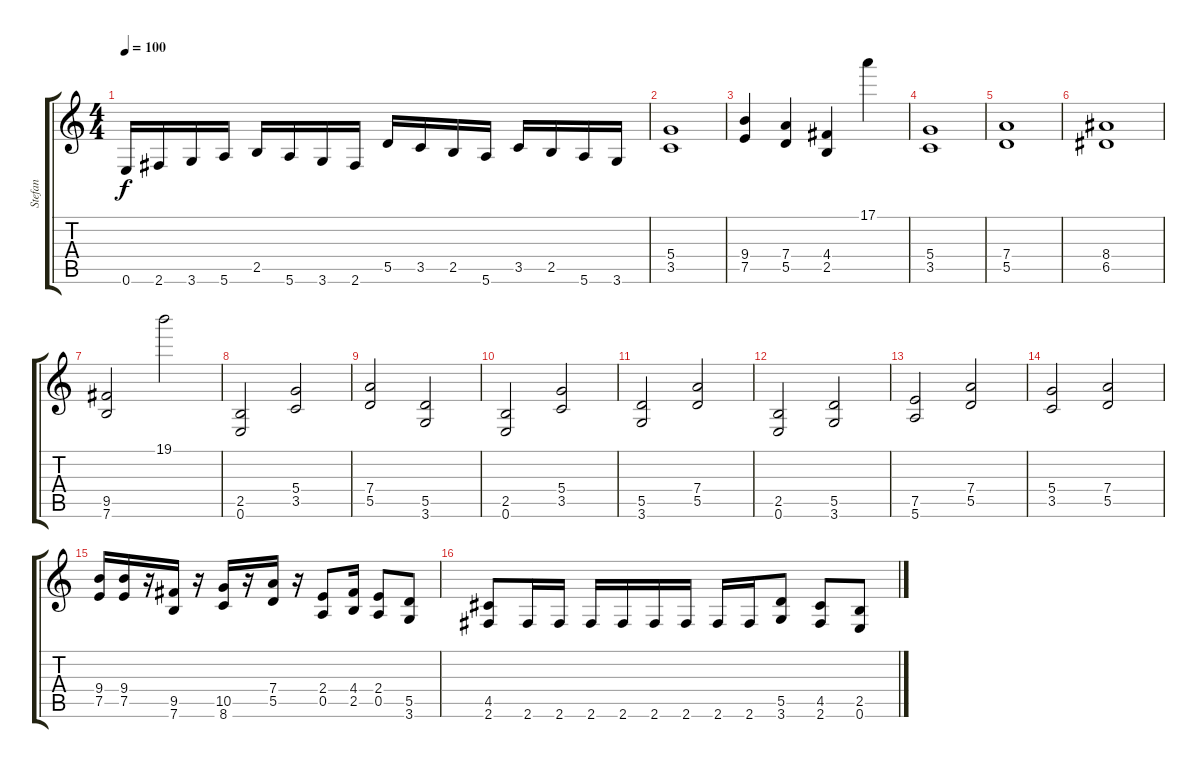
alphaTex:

\track ("Stefan" "Stefan") {instrument distortionguitar}
\staff {score tabs}
\tuning (E4 B3 G3 D3 A2 E2) {hide}
\ts (4 4)
\tempo 100
\clef g2
\ks c
0.6.16{dy f} 2.6.16 3.6.16 5.6.16 2.5.16 5.6.16 3.6.16 2.6.16 5.5.16 3.5.16 2.5.16 5.6.16 3.5.16 2.5.16 5.6.16 3.6.16 |
(5.4 3.5).1 |
(9.4 7.5).4 (7.4 5.5).4 (4.4 2.5).4 17.1.4 |
(5.4 3.5).1 |
(7.4 5.5).1 |
(8.4 6.5).1 |
(9.5 7.6).2 19.1.2 |
(2.5 0.6).2 (5.4 3.5).2 |
(7.4 5.5).2 (5.5 3.6).2 |
(2.5 0.6).2 (5.4 3.5).2 |
(5.5 3.6).2 (7.4 5.5).2 |
(2.5 0.6).2 (5.5 3.6).2 |
(7.5 5.6).2 (7.4 5.5).2 |
(5.4 3.5).2 (7.4 5.5).2 |
(9.4 7.5).16 (9.4 7.5).16 r.16 (9.5 7.6).16 r.16 (10.5 8.6).16 r.16 (7.4 5.5).16 r.16 (2.4 0.5).8 (4.4 2.5).16 (2.4 0.5).8 (5.5 3.6).8 |
(4.5 2.6).8 2.6.16 2.6.16 2.6.16 2.6.16 2.6.16 2.6.16 2.6.16 2.6.16 (5.5 3.6).8 (4.5 2.6).8 (2.5 0.6).8
